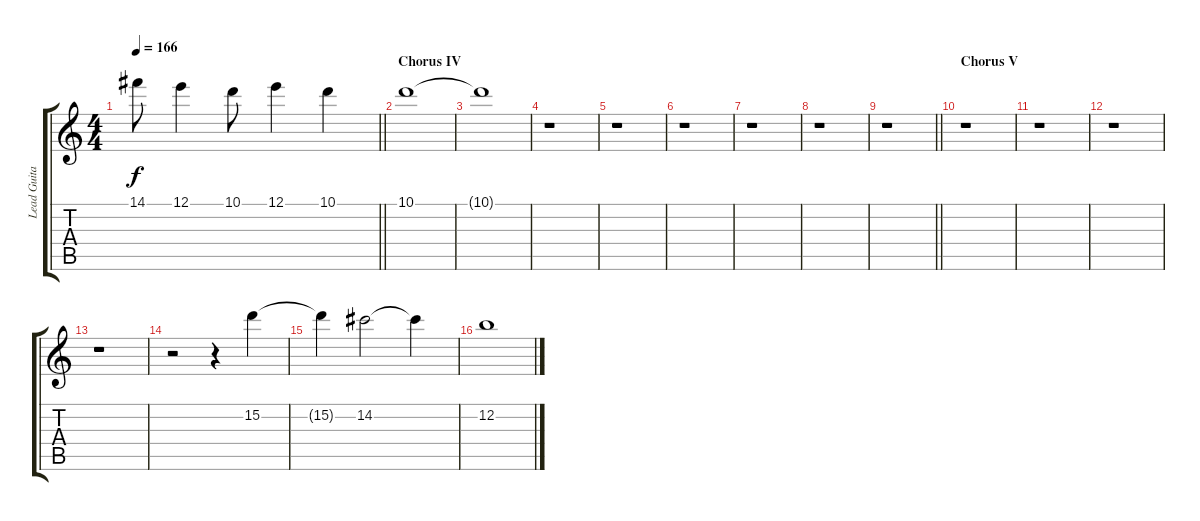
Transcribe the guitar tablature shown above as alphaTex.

\track ("Lead Guitar II" "Lead Guita") {instrument overdrivenguitar}
\staff {score tabs}
\tuning (E4 B3 G3 D3 A2 E2) {hide}
\ts (4 4)
\tempo 166
\clef g2
\barLineRight lightlight
\ks c
14.1{t}.8{dy f} 12.1.4 10.1.8 12.1.4 10.1.4 |
\section ("" "Chorus IV")
10.1.1 |
10.1{t}.1 |
r.1 |
r.1 |
r.1 |
r.1 |
r.1 |
\barLineRight lightlight
r.1 |
\section ("" "Chorus V")
r.1 |
r.1 |
r.1 |
r.1 |
r.2 r.4 15.2.4 |
15.2{t}.4 14.2.2 14.2{t}.4 |
12.2.1
